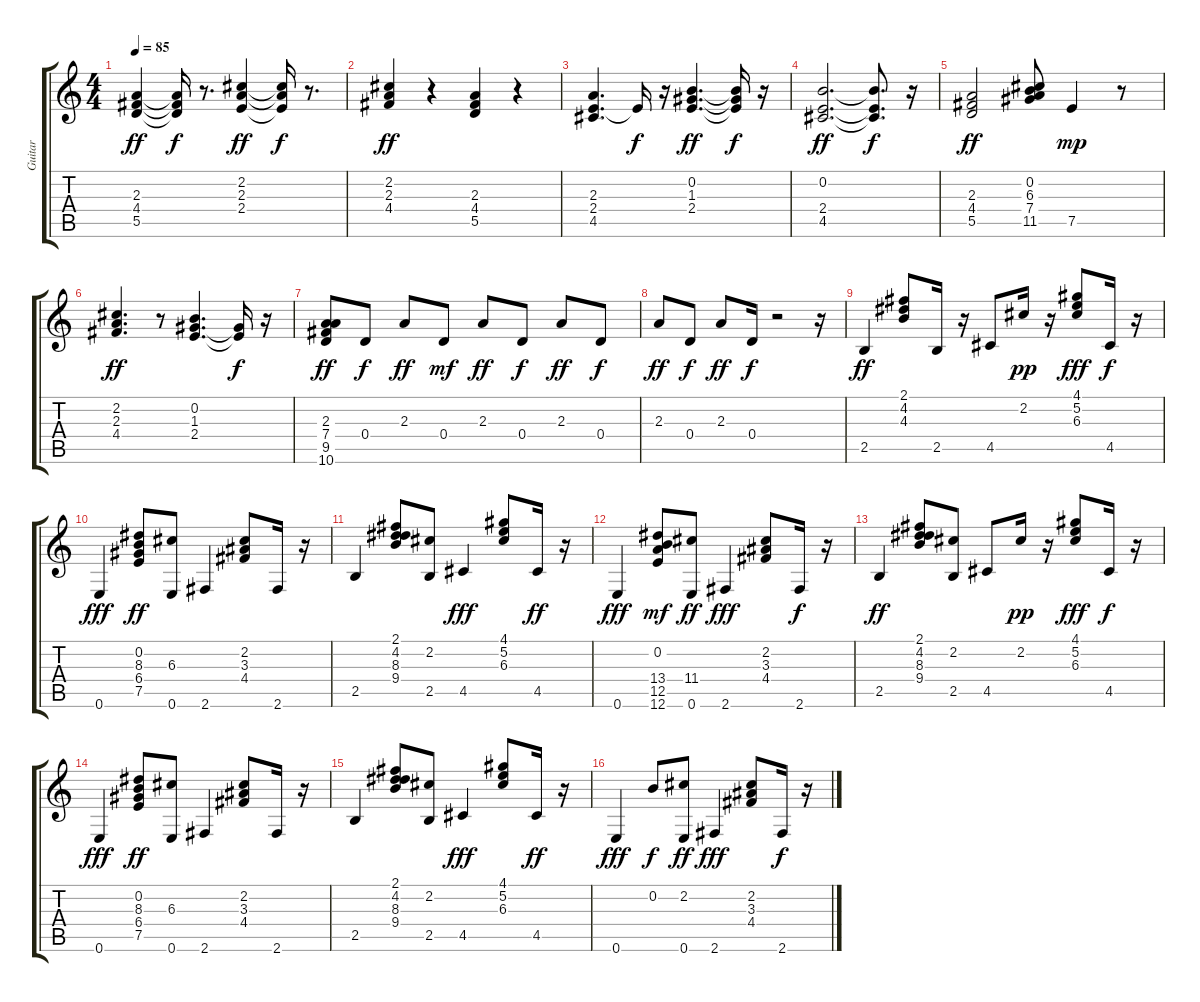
\track ("Guitar" "Guitar") {instrument acousticguitarsteel}
\staff {score tabs}
\tuning (E4 B3 G3 D3 A2 E2) {hide}
\ts (4 4)
\tempo 85
\clef g2
\ks c
(2.3 4.4 5.5).4{dy ff} (2.3{t} 4.4{t} 5.5{t}).16{dy f} r.8{d} (2.2 2.3 2.4).4{dy ff} (2.2{t} 2.3{t} 2.4{t}).16{dy f} r.8{d} |
(2.2 2.3 4.4).4{dy ff} r.4 (2.3 4.4 5.5).4 r.4 |
(2.3 2.4 4.5).4{d} 2.4{t}.16{dy f} r.16 (0.2 1.3 2.4).4{d dy ff} (0.2{t} 1.3{t} 2.4{t}).16{dy f} r.16 |
(0.2 2.4 4.5).2{d dy ff} (0.2{t} 2.4{t} 4.5{t}).8{d dy f} r.16 |
(2.3 4.4 5.5).2{dy ff} (0.2 6.3 7.4 11.5).8 7.5.4{dy mp} r.8 |
(2.2 2.3 4.4).4{d dy ff} r.8 (0.2 1.3 2.4).4{d} (1.3{t} 2.4{t}).16{dy f} r.16 |
(2.3 7.4 9.5 10.6).8{dy ff} 0.4.8{dy f} 2.3.8{dy ff} 0.4.8{dy mf} 2.3.8{dy ff} 0.4.8{dy f} 2.3.8{dy ff} 0.4.8{dy f} |
2.3.8{dy ff} 0.4.8{dy f} 2.3.8{dy ff} 0.4.16{dy f} r.2 r.16 |
2.5.4{dy ff} (2.1 4.2 4.3).8 2.5.16 r.16 4.5.8 2.2.16{dy pp} r.16 (4.1 5.2 6.3).8{dy fff} 4.5.16{dy f} r.16 |
0.6.4{dy fff} (0.2 8.3 6.4 7.5).8{dy ff} (6.3 0.6).8 2.6.4 (2.2 3.3 4.4).8 2.6.16 r.16 |
2.5.4 (2.1 4.2 8.3 9.4).8 (2.2 2.5).8 4.5.4{dy fff} (4.1 5.2 6.3).8 4.5.16{dy ff} r.16 |
0.6.4{dy fff} (0.2 13.4 12.5 12.6).8{dy mf} (11.4 0.6).8{dy ff} 2.6.4{dy fff} (2.2 3.3 4.4).8 2.6.16{dy f} r.16 |
2.5.4{dy ff} (2.1 4.2 8.3 9.4).8 (2.2 2.5).8 4.5.8 2.2.16{dy pp} r.16 (4.1 5.2 6.3).8{dy fff} 4.5.16{dy f} r.16 |
0.6.4{dy fff} (0.2 8.3 6.4 7.5).8{dy ff} (6.3 0.6).8 2.6.4 (2.2 3.3 4.4).8 2.6.16 r.16 |
2.5.4 (2.1 4.2 8.3 9.4).8 (2.2 2.5).8 4.5.4{dy fff} (4.1 5.2 6.3).8 4.5.16{dy ff} r.16 |
0.6.4{dy fff} 0.2.8{dy f} (2.2 0.6).8{dy ff} 2.6.4{dy fff} (2.2 3.3 4.4).8 2.6.16{dy f} r.16
